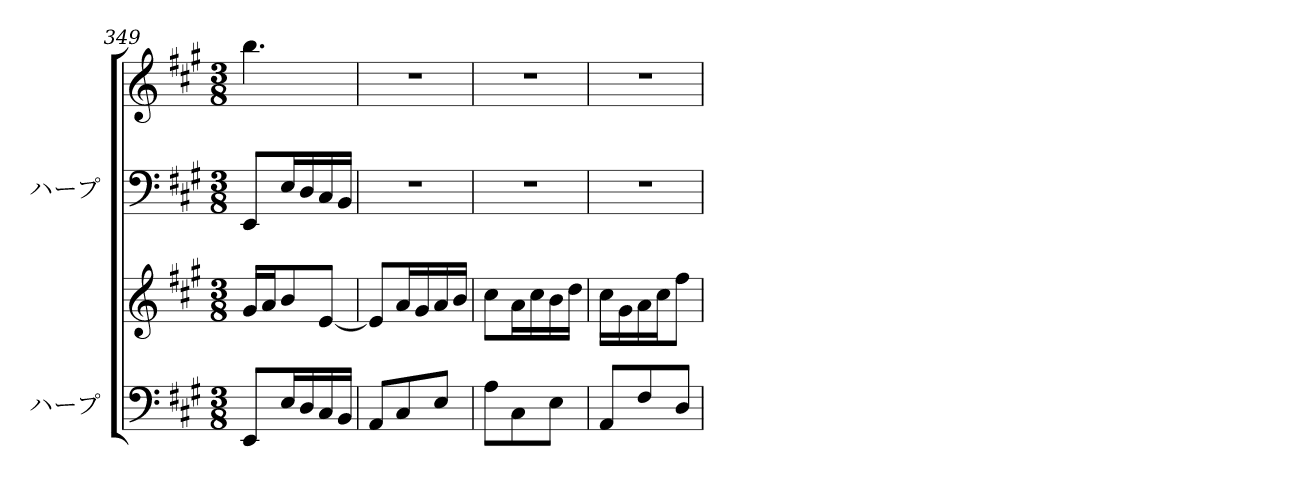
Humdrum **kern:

**kern	**kern	**kern	**kern
*part2	*part2	*part1	*part1
*staff4	*staff3	*staff2	*staff1
*I"ハープ	*	*I"ハープ	*
*clefF4	*clefG2	*clefF4	*clefG2
*k[f#c#g#]	*k[f#c#g#]	*k[f#c#g#]	*k[f#c#g#]
*M3/8	*M3/8	*M3/8	*M3/8
=349	=349	=349	=349
8EE/L	16g#/LL	8EE/L	4.bb\
.	16a/J	.	.
16E/L	8b/	16E/L	.
16D/	.	16D/	.
16C#/	[8e/J	16C#/	.
16BB/JJ	.	16BB/JJ	.
=350	=350	=350	=350
8AA/L	8e/L]	4.r	4.r
8C#/	16a/L	.	.
.	16g#/	.	.
8E/J	16a/	.	.
.	16b/JJ	.	.
=351	=351	=351	=351
8A\L	8cc#\L	4.r	4.r
8C#\	16a\L	.	.
.	16cc#\	.	.
8E\J	16b\	.	.
.	16dd\JJ	.	.
=352	=352	=352	=352
8AA/L	16cc#\LL	4.r	4.r
.	16g#\	.	.
8F#/	16a\	.	.
.	16cc#\J	.	.
8D/J	8ff#\J	.	.
=	=	=	=
*-	*-	*-	*-
